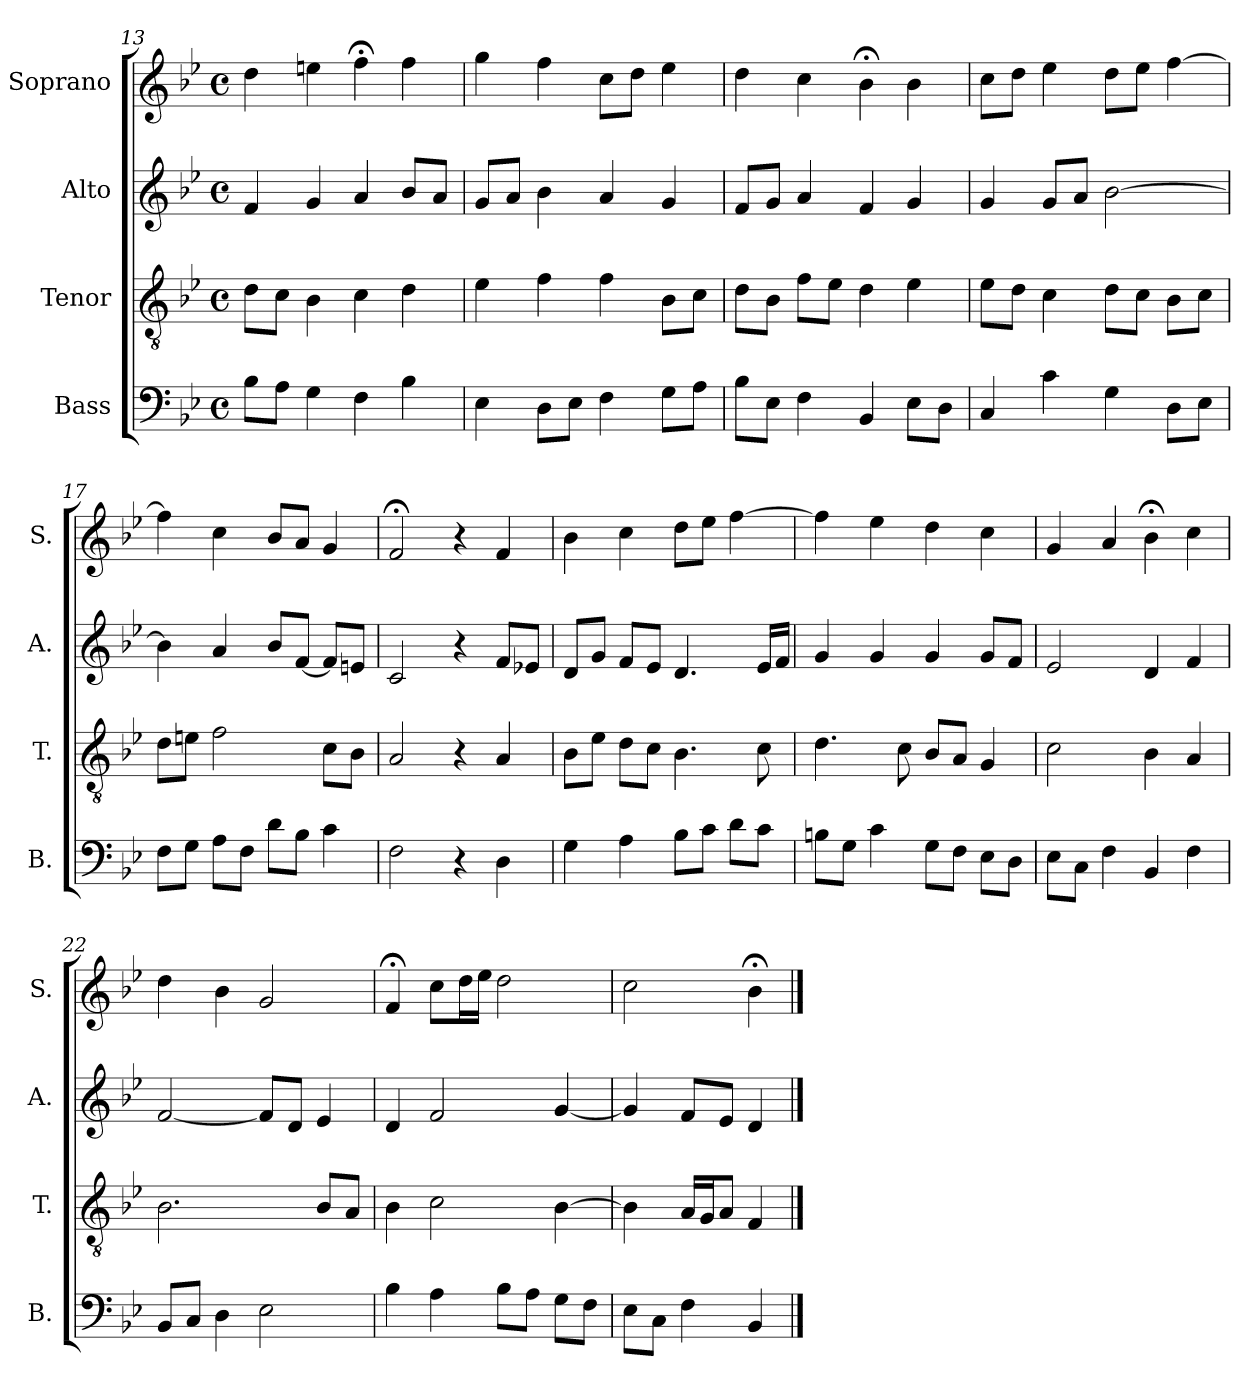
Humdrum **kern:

**kern	**kern	**kern	**kern
*part4	*part3	*part2	*part1
*staff4	*staff3	*staff2	*staff1
*I"Bass	*I"Tenor	*I"Alto	*I"Soprano
*I'B.	*I'T.	*I'A.	*I'S.
*clefF4	*clefGv2	*clefG2	*clefG2
*k[b-e-]	*k[b-e-]	*k[b-e-]	*k[b-e-]
*B-:	*B-:	*B-:	*B-:
*M4/4	*M4/4	*M4/4	*M4/4
*met(c)	*met(c)	*met(c)	*met(c)
=13	=13	=13	=13
8B-\L	8d\L	4f/	4dd\
8A\J	8c\J	.	.
4G\	4B-\	4g/	4een\
4F\	4c\	4a/	4ff;<\
4B-\	4d\	8b-/L	4ff\
.	.	8a/J	.
=14	=14	=14	=14
4E-\	4e-\	8g/L	4gg\
.	.	8a/J	.
8D\L	4f\	4b-\	4ff\
8E-\J	.	.	.
4F\	4f\	4a/	8cc\L
.	.	.	8dd\J
8G\L	8B-\L	4g/	4ee-\
8A\J	8c\J	.	.
!!LO:PB:g=z
=15	=15	=15	=15
8B-\L	8d\L	8f/L	4dd\
8E-\J	8B-\J	8g/J	.
4F\	8f\L	4a/	4cc\
.	8e-\J	.	.
4BB-/	4d\	4f/	4b-;<\
8E-\L	4e-\	4g/	4b-\
8D\J	.	.	.
=16	=16	=16	=16
4C/	8e-\L	4g/	8cc\L
.	8d\J	.	8dd\J
4c\	4c\	8g/L	4ee-\
.	.	8a/J	.
4G\	8d\L	[2b-\	8dd\L
.	8c\J	.	8ee-\J
8D\L	8B-\L	.	[4ff\
8E-\J	8c\J	.	.
=17	=17	=17	=17
8F\L	8d\L	4b-\]	4ff\]
8G\J	8en\J	.	.
8A\L	2f\	4a/	4cc\
8F\J	.	.	.
8d\L	.	8b-/L	8b-/L
8B-\J	.	[8f/J	8a/J
4c\	8c\L	8f/L]	4g/
.	8B-\J	8en/J	.
=18	=18	=18	=18
2F\	2A/	2c/	2f;</
4r	4r	4r	4r
4D\	4A/	8f/L	4f/
.	.	8e-X/J	.
=19	=19	=19	=19
4G\	8B-\L	8d/L	4b-\
.	8e-\J	8g/J	.
4A\	8d\L	8f/L	4cc\
.	8c\J	8e-/J	.
8B-\L	4.B-\	4.d/	8dd\L
8c\J	.	.	8ee-\J
8d\L	.	.	[4ff\
8c\J	8c\	16e-/LL	.
.	.	16f/JJ	.
!!LO:LB:g=z
=20	=20	=20	=20
8Bn\L	4.d\	4g/	4ff\]
8G\J	.	.	.
4c\	.	4g/	4ee-\
.	8c\	.	.
8G\L	8B-/L	4g/	4dd\
8F\J	8A/J	.	.
8E-\L	4G/	8g/L	4cc\
8D\J	.	8f/J	.
=21	=21	=21	=21
8E-\L	2c\	2e-/	4g/
8C\J	.	.	.
4F\	.	.	4a/
4BB-/	4B-\	4d/	4b-;<\
4F\	4A/	4f/	4cc\
=22	=22	=22	=22
8BB-/L	2.B-\	[2f/	4dd\
8C/J	.	.	.
4D\	.	.	4b-\
2E-\	.	8f/L]	2g/
.	.	8d/J	.
.	8B-/L	4e-/	.
.	8A/J	.	.
=23	=23	=23	=23
4B-\	4B-\	4d/	4f;</
4A\	2c\	2f/	8cc\L
.	.	.	16dd\L
.	.	.	16ee-\JJ
8B-\L	.	.	2dd\
8A\J	.	.	.
8G\L	[4B-\	[4g/	.
8F\J	.	.	.
=24	=24	=24	=24
8E-\L	4B-\]	4g/]	2cc\
8C\J	.	.	.
4F\	16A/LL	8f/L	.
.	16G/J	.	.
.	8A/J	8e-/J	.
4BB-/	4F/	4d/	4b-;<\
==	==	==	==
*-	*-	*-	*-
